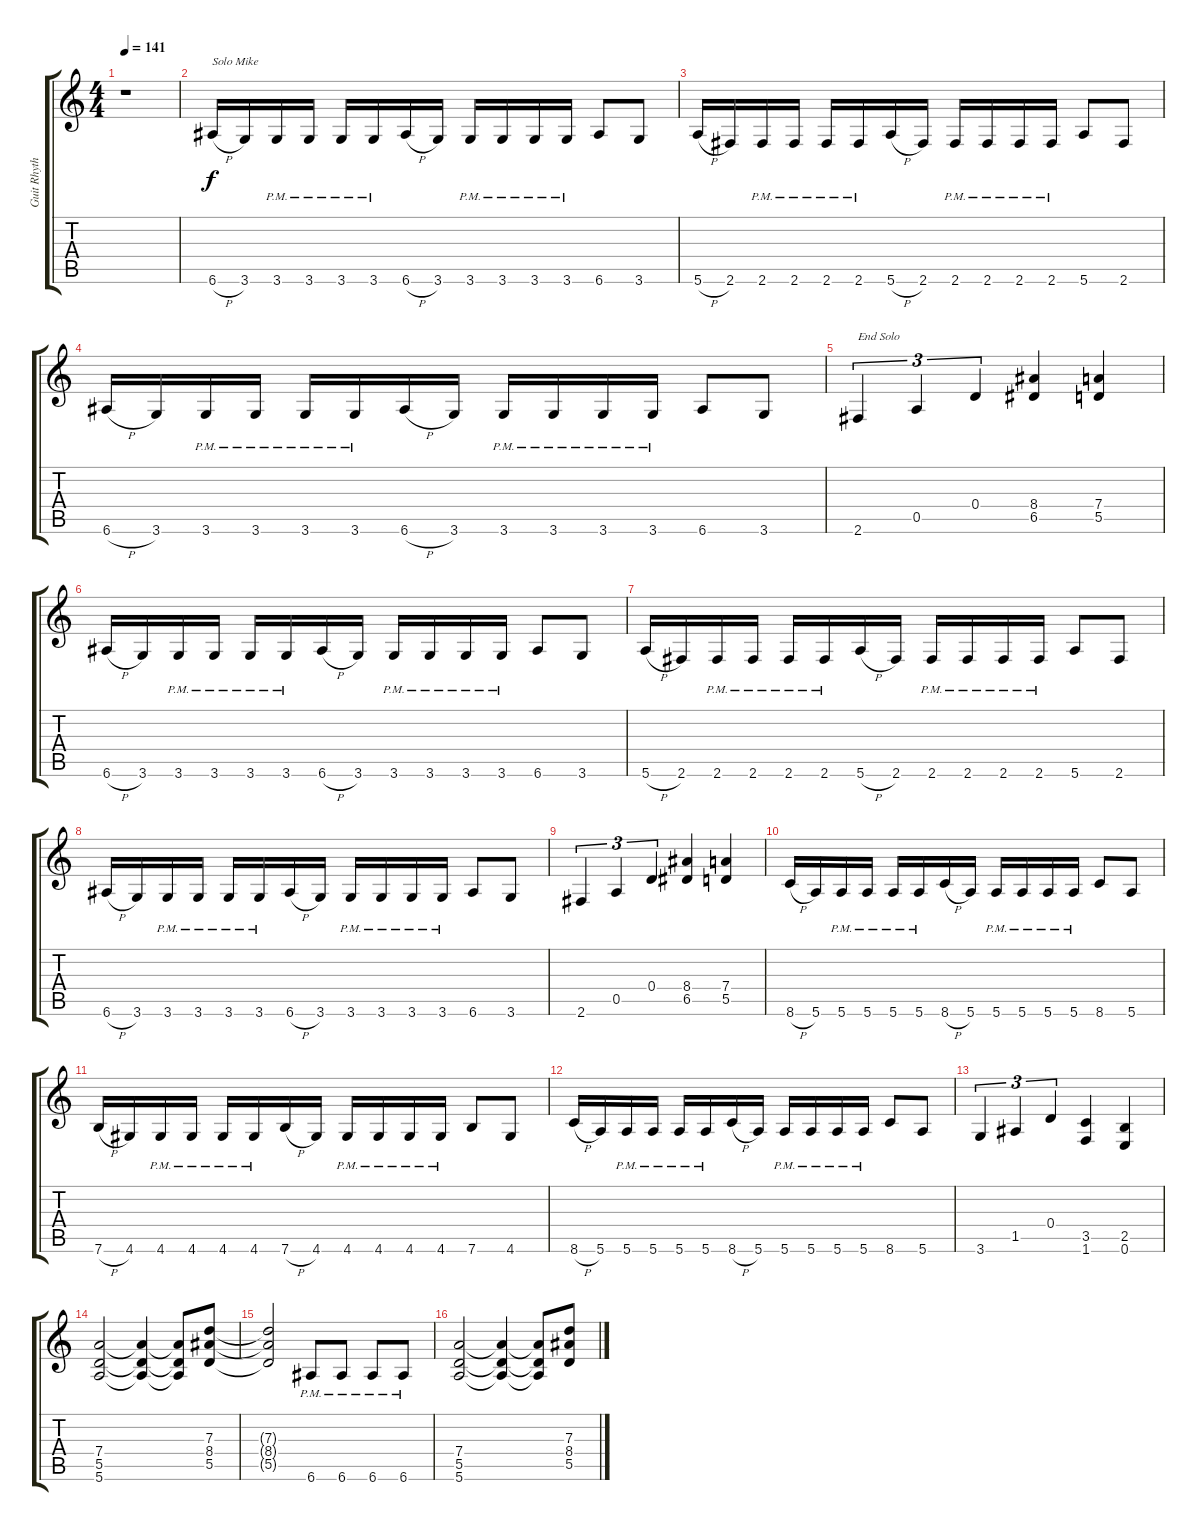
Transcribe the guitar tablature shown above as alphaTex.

\track ("Guit Rhythm 1" "Guit Rhyth") {instrument overdrivenguitar}
\staff {score tabs}
\tuning (E4 B3 G3 D3 A2 E2) {hide}
\ts (4 4)
\tempo 141
\clef g2
\ks c
r.1{dy f instrument overdrivenguitar} |
6.6{h}.16{txt "Solo Mike"} 3.6.16 3.6{pm}.16 3.6{pm}.16 3.6{pm}.16 3.6{pm}.16 6.6{h}.16 3.6.16 3.6{pm}.16 3.6{pm}.16 3.6{pm}.16 3.6{pm}.16 6.6.8 3.6.8 |
5.6{h}.16 2.6.16 2.6{pm}.16 2.6{pm}.16 2.6{pm}.16 2.6{pm}.16 5.6{h}.16 2.6.16 2.6{pm}.16 2.6{pm}.16 2.6{pm}.16 2.6{pm}.16 5.6.8 2.6.8 |
6.6{h}.16 3.6.16 3.6{pm}.16 3.6{pm}.16 3.6{pm}.16 3.6{pm}.16 6.6{h}.16 3.6.16 3.6{pm}.16 3.6{pm}.16 3.6{pm}.16 3.6{pm}.16 6.6.8 3.6.8 |
2.6.4{tu (3 2) txt "End Solo"} 0.5.4{tu (3 2)} 0.4.4{tu (3 2)} (8.4 6.5).4 (7.4 5.5).4 |
6.6{h}.16 3.6.16 3.6{pm}.16 3.6{pm}.16 3.6{pm}.16 3.6{pm}.16 6.6{h}.16 3.6.16 3.6{pm}.16 3.6{pm}.16 3.6{pm}.16 3.6{pm}.16 6.6.8 3.6.8 |
5.6{h}.16 2.6.16 2.6{pm}.16 2.6{pm}.16 2.6{pm}.16 2.6{pm}.16 5.6{h}.16 2.6.16 2.6{pm}.16 2.6{pm}.16 2.6{pm}.16 2.6{pm}.16 5.6.8 2.6.8 |
6.6{h}.16 3.6.16 3.6{pm}.16 3.6{pm}.16 3.6{pm}.16 3.6{pm}.16 6.6{h}.16 3.6.16 3.6{pm}.16 3.6{pm}.16 3.6{pm}.16 3.6{pm}.16 6.6.8 3.6.8 |
2.6.4{tu (3 2)} 0.5.4{tu (3 2)} 0.4.4{tu (3 2)} (8.4 6.5).4 (7.4 5.5).4 |
8.6{h}.16 5.6.16 5.6{pm}.16 5.6{pm}.16 5.6{pm}.16 5.6{pm}.16 8.6{h}.16 5.6.16 5.6{pm}.16 5.6{pm}.16 5.6{pm}.16 5.6{pm}.16 8.6.8 5.6.8 |
7.6{h}.16 4.6.16 4.6{pm}.16 4.6{pm}.16 4.6{pm}.16 4.6{pm}.16 7.6{h}.16 4.6.16 4.6{pm}.16 4.6{pm}.16 4.6{pm}.16 4.6{pm}.16 7.6.8 4.6.8 |
8.6{h}.16 5.6.16 5.6{pm}.16 5.6{pm}.16 5.6{pm}.16 5.6{pm}.16 8.6{h}.16 5.6.16 5.6{pm}.16 5.6{pm}.16 5.6{pm}.16 5.6{pm}.16 8.6.8 5.6.8 |
3.6.4{tu (3 2)} 1.5.4{tu (3 2)} 0.4.4{tu (3 2)} (3.5 1.6).4 (2.5 0.6).4 |
(7.4 5.5 5.6).2 (7.4{t} 5.5{t} 5.6{t}).4 (7.4{t} 5.5{t} 5.6{t}).8 (7.3 8.4 5.5).8 |
(7.3{t} 8.4{t} 5.5{t}).2 6.6{pm}.8 6.6{pm}.8 6.6{pm}.8 6.6{pm}.8 |
(7.4 5.5 5.6).2 (7.4{t} 5.5{t} 5.6{t}).4 (7.4{t} 5.5{t} 5.6{t}).8 (7.3 8.4 5.5).8
